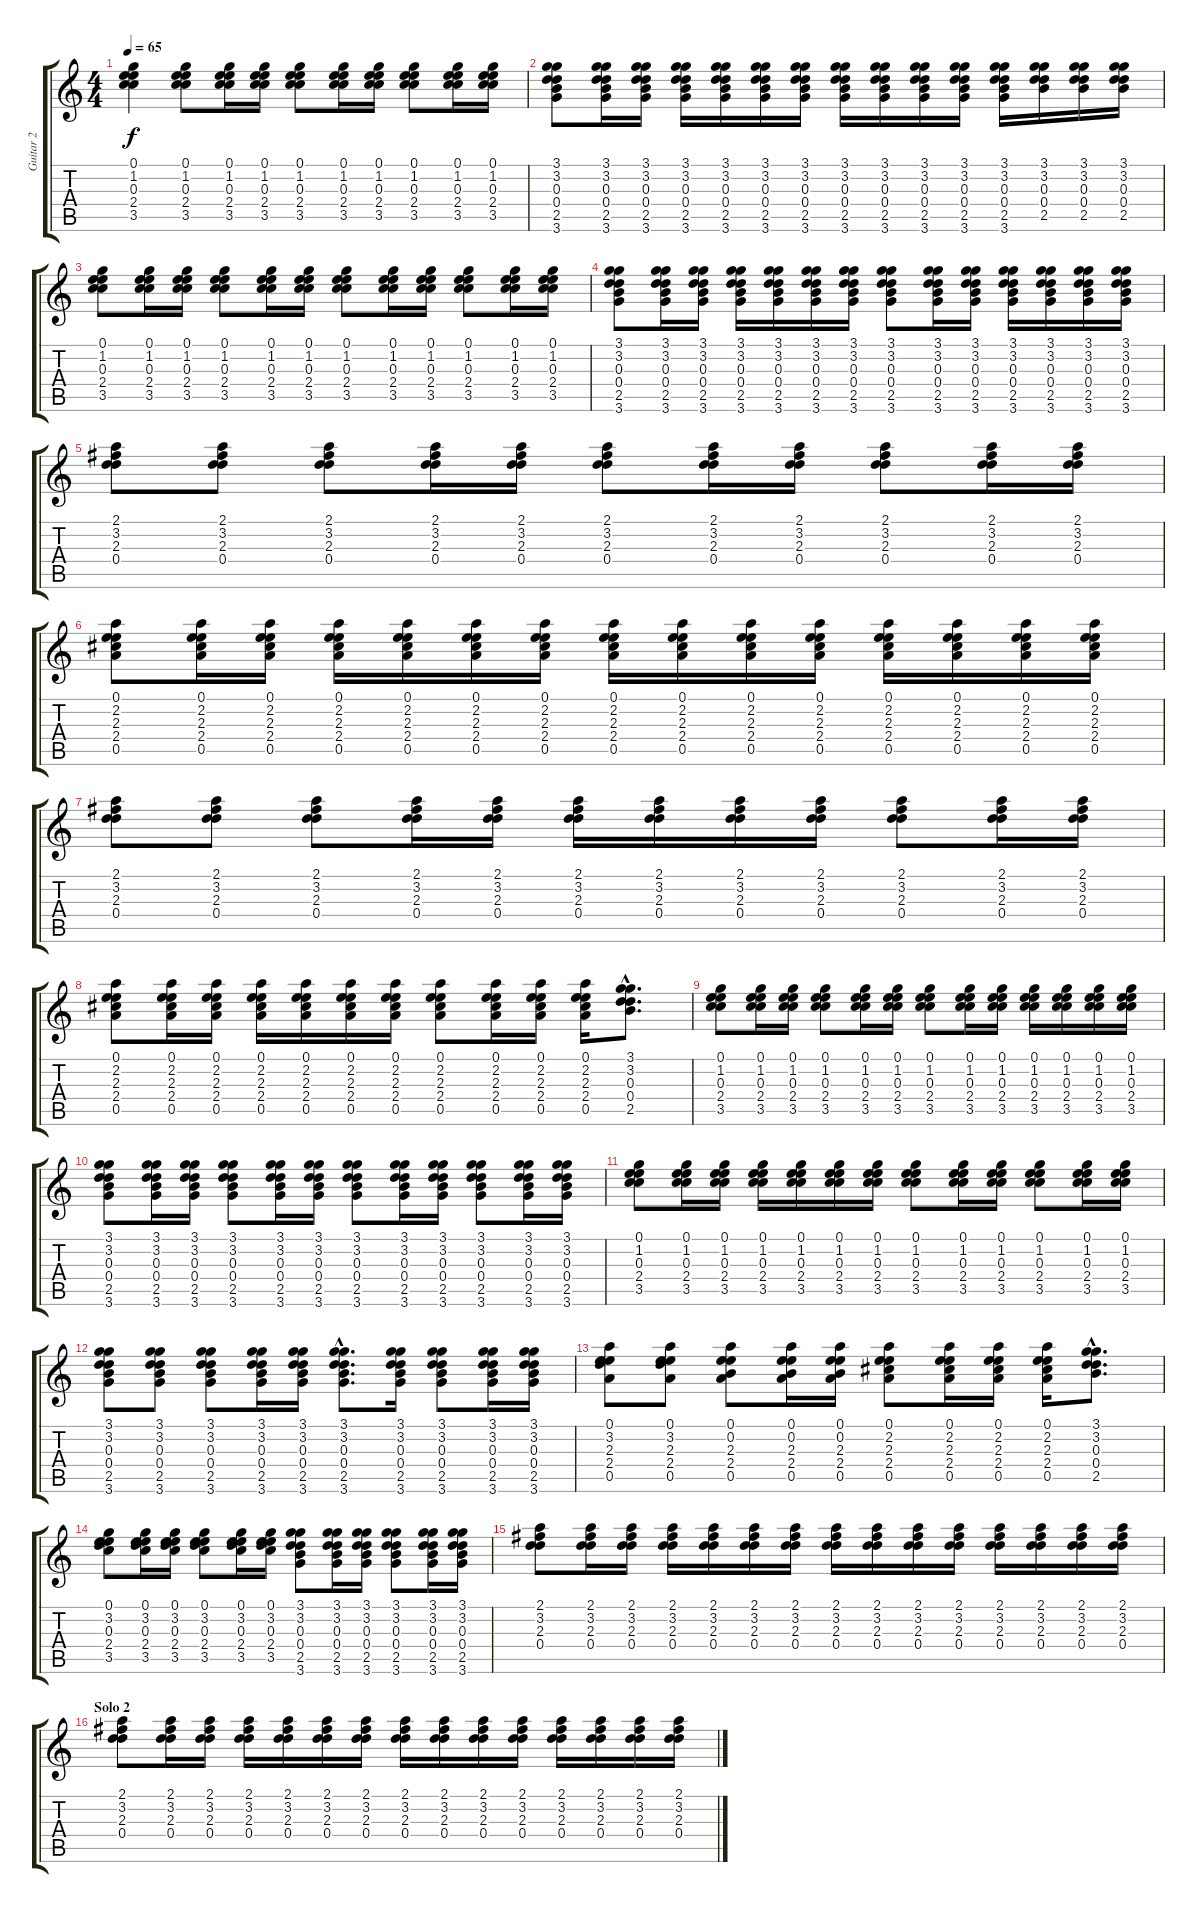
\track ("Guitar 2" "Guitar 2") {instrument acousticguitarsteel}
\staff {score tabs}
\tuning (E4 B3 G4 D4 A3 E3) {hide}
\ts (4 4)
\tempo 65
\clef g2
\ks c
(0.1 1.2 0.3 2.4 3.5).4{dy f} (0.1 1.2 0.3 2.4 3.5).8 (0.1 1.2 0.3 2.4 3.5).16 (0.1 1.2 0.3 2.4 3.5).16 (0.1 1.2 0.3 2.4 3.5).8 (0.1 1.2 0.3 2.4 3.5).16 (0.1 1.2 0.3 2.4 3.5).16 (0.1 1.2 0.3 2.4 3.5).8 (0.1 1.2 0.3 2.4 3.5).16 (0.1 1.2 0.3 2.4 3.5).16 |
(3.1 3.2 0.3 0.4 2.5 3.6).8 (3.1 3.2 0.3 0.4 2.5 3.6).16 (3.1 3.2 0.3 0.4 2.5 3.6).16 (3.1 3.2 0.3 0.4 2.5 3.6).16 (3.1 3.2 0.3 0.4 2.5 3.6).16 (3.1 3.2 0.3 0.4 2.5 3.6).16 (3.1 3.2 0.3 0.4 2.5 3.6).16 (3.1 3.2 0.3 0.4 2.5 3.6).16 (3.1 3.2 0.3 0.4 2.5 3.6).16 (3.1 3.2 0.3 0.4 2.5 3.6).16 (3.1 3.2 0.3 0.4 2.5 3.6).16 (3.1 3.2 0.3 0.4 2.5 3.6).16 (3.1 3.2 0.3 0.4 2.5).16 (3.1 3.2 0.3 0.4 2.5).16 (3.1 3.2 0.3 0.4 2.5).16 |
(0.1 1.2 0.3 2.4 3.5).8 (0.1 1.2 0.3 2.4 3.5).16 (0.1 1.2 0.3 2.4 3.5).16 (0.1 1.2 0.3 2.4 3.5).8 (0.1 1.2 0.3 2.4 3.5).16 (0.1 1.2 0.3 2.4 3.5).16 (0.1 1.2 0.3 2.4 3.5).8 (0.1 1.2 0.3 2.4 3.5).16 (0.1 1.2 0.3 2.4 3.5).16 (0.1 1.2 0.3 2.4 3.5).8 (0.1 1.2 0.3 2.4 3.5).16 (0.1 1.2 0.3 2.4 3.5).16 |
(3.1 3.2 0.3 0.4 2.5 3.6).8 (3.1 3.2 0.3 0.4 2.5 3.6).16 (3.1 3.2 0.3 0.4 2.5 3.6).16 (3.1 3.2 0.3 0.4 2.5 3.6).16 (3.1 3.2 0.3 0.4 2.5 3.6).16 (3.1 3.2 0.3 0.4 2.5 3.6).16 (3.1 3.2 0.3 0.4 2.5 3.6).16 (3.1 3.2 0.3 0.4 2.5 3.6).8 (3.1 3.2 0.3 0.4 2.5 3.6).16 (3.1 3.2 0.3 0.4 2.5 3.6).16 (3.1 3.2 0.3 0.4 2.5 3.6).16 (3.1 3.2 0.3 0.4 2.5 3.6).16 (3.1 3.2 0.3 0.4 2.5 3.6).16 (3.1 3.2 0.3 0.4 2.5 3.6).16 |
(2.1 3.2 2.3 0.4).8 (2.1 3.2 2.3 0.4).8 (2.1 3.2 2.3 0.4).8 (2.1 3.2 2.3 0.4).16 (2.1 3.2 2.3 0.4).16 (2.1 3.2 2.3 0.4).8 (2.1 3.2 2.3 0.4).16 (2.1 3.2 2.3 0.4).16 (2.1 3.2 2.3 0.4).8 (2.1 3.2 2.3 0.4).16 (2.1 3.2 2.3 0.4).16 |
(0.1 2.2 2.3 2.4 0.5).8 (0.1 2.2 2.3 2.4 0.5).16 (0.1 2.2 2.3 2.4 0.5).16 (0.1 2.2 2.3 2.4 0.5).16 (0.1 2.2 2.3 2.4 0.5).16 (0.1 2.2 2.3 2.4 0.5).16 (0.1 2.2 2.3 2.4 0.5).16 (0.1 2.2 2.3 2.4 0.5).16 (0.1 2.2 2.3 2.4 0.5).16 (0.1 2.2 2.3 2.4 0.5).16 (0.1 2.2 2.3 2.4 0.5).16 (0.1 2.2 2.3 2.4 0.5).16 (0.1 2.2 2.3 2.4 0.5).16 (0.1 2.2 2.3 2.4 0.5).16 (0.1 2.2 2.3 2.4 0.5).16 |
(2.1 3.2 2.3 0.4).8 (2.1 3.2 2.3 0.4).8 (2.1 3.2 2.3 0.4).8 (2.1 3.2 2.3 0.4).16 (2.1 3.2 2.3 0.4).16 (2.1 3.2 2.3 0.4).16 (2.1 3.2 2.3 0.4).16 (2.1 3.2 2.3 0.4).16 (2.1 3.2 2.3 0.4).16 (2.1 3.2 2.3 0.4).8 (2.1 3.2 2.3 0.4).16 (2.1 3.2 2.3 0.4).16 |
(0.1 2.2 2.3 2.4 0.5).8 (0.1 2.2 2.3 2.4 0.5).16 (0.1 2.2 2.3 2.4 0.5).16 (0.1 2.2 2.3 2.4 0.5).16 (0.1 2.2 2.3 2.4 0.5).16 (0.1 2.2 2.3 2.4 0.5).16 (0.1 2.2 2.3 2.4 0.5).16 (0.1 2.2 2.3 2.4 0.5).8 (0.1 2.2 2.3 2.4 0.5).16 (0.1 2.2 2.3 2.4 0.5).16 (0.1 2.2 2.3 2.4 0.5).16 (3.1{hac} 3.2{hac} 0.3{hac} 0.4{hac} 2.5{hac}).8{d} |
(0.1 1.2 0.3 2.4 3.5).8 (0.1 1.2 0.3 2.4 3.5).16 (0.1 1.2 0.3 2.4 3.5).16 (0.1 1.2 0.3 2.4 3.5).8 (0.1 1.2 0.3 2.4 3.5).16 (0.1 1.2 0.3 2.4 3.5).16 (0.1 1.2 0.3 2.4 3.5).8 (0.1 1.2 0.3 2.4 3.5).16 (0.1 1.2 0.3 2.4 3.5).16 (0.1 1.2 0.3 2.4 3.5).16 (0.1 1.2 0.3 2.4 3.5).16 (0.1 1.2 0.3 2.4 3.5).16 (0.1 1.2 0.3 2.4 3.5).16 |
(3.1 3.2 0.3 0.4 2.5 3.6).8 (3.1 3.2 0.3 0.4 2.5 3.6).16 (3.1 3.2 0.3 0.4 2.5 3.6).16 (3.1 3.2 0.3 0.4 2.5 3.6).8 (3.1 3.2 0.3 0.4 2.5 3.6).16 (3.1 3.2 0.3 0.4 2.5 3.6).16 (3.1 3.2 0.3 0.4 2.5 3.6).8 (3.1 3.2 0.3 0.4 2.5 3.6).16 (3.1 3.2 0.3 0.4 2.5 3.6).16 (3.1 3.2 0.3 0.4 2.5 3.6).8 (3.1 3.2 0.3 0.4 2.5 3.6).16 (3.1 3.2 0.3 0.4 2.5 3.6).16 |
(0.1 1.2 0.3 2.4 3.5).8 (0.1 1.2 0.3 2.4 3.5).16 (0.1 1.2 0.3 2.4 3.5).16 (0.1 1.2 0.3 2.4 3.5).16 (0.1 1.2 0.3 2.4 3.5).16 (0.1 1.2 0.3 2.4 3.5).16 (0.1 1.2 0.3 2.4 3.5).16 (0.1 1.2 0.3 2.4 3.5).8 (0.1 1.2 0.3 2.4 3.5).16 (0.1 1.2 0.3 2.4 3.5).16 (0.1 1.2 0.3 2.4 3.5).8 (0.1 1.2 0.3 2.4 3.5).16 (0.1 1.2 0.3 2.4 3.5).16 |
(3.1 3.2 0.3 0.4 2.5 3.6).8 (3.1 3.2 0.3 0.4 2.5 3.6).8 (3.1 3.2 0.3 0.4 2.5 3.6).8 (3.1 3.2 0.3 0.4 2.5 3.6).16 (3.1 3.2 0.3 0.4 2.5 3.6).16 (3.1{hac} 3.2{hac} 0.3{hac} 0.4{hac} 2.5{hac} 3.6{hac}).8{d} (3.1 3.2 0.3 0.4 2.5 3.6).16 (3.1 3.2 0.3 0.4 2.5 3.6).8 (3.1 3.2 0.3 0.4 2.5 3.6).16 (3.1 3.2 0.3 0.4 2.5 3.6).16 |
(0.1 3.2 2.3 2.4 0.5).8 (0.1 3.2 2.3 2.4 0.5).8 (0.1 0.2 2.3 2.4 0.5).8 (0.1 0.2 2.3 2.4 0.5).16 (0.1 0.2 2.3 2.4 0.5).16 (0.1 2.2 2.3 2.4 0.5).8 (0.1 2.2 2.3 2.4 0.5).16 (0.1 2.2 2.3 2.4 0.5).16 (0.1 2.2 2.3 2.4 0.5).16 (3.1{hac} 3.2{hac} 0.3{hac} 0.4{hac} 2.5{hac}).8{d} |
(0.1 3.2 0.3 2.4 3.5).8 (0.1 3.2 0.3 2.4 3.5).16 (0.1 3.2 0.3 2.4 3.5).16 (0.1 3.2 0.3 2.4 3.5).8 (0.1 3.2 0.3 2.4 3.5).16 (0.1 3.2 0.3 2.4 3.5).16 (3.1 3.2 0.3 0.4 2.5 3.6).8 (3.1 3.2 0.3 0.4 2.5 3.6).16 (3.1 3.2 0.3 0.4 2.5 3.6).16 (3.1 3.2 0.3 0.4 2.5 3.6).8 (3.1 3.2 0.3 0.4 2.5 3.6).16 (3.1 3.2 0.3 0.4 2.5 3.6).16 |
(2.1 3.2 2.3 0.4).8 (2.1 3.2 2.3 0.4).16 (2.1 3.2 2.3 0.4).16 (2.1 3.2 2.3 0.4).16 (2.1 3.2 2.3 0.4).16 (2.1 3.2 2.3 0.4).16 (2.1 3.2 2.3 0.4).16 (2.1 3.2 2.3 0.4).16 (2.1 3.2 2.3 0.4).16 (2.1 3.2 2.3 0.4).16 (2.1 3.2 2.3 0.4).16 (2.1 3.2 2.3 0.4).16 (2.1 3.2 2.3 0.4).16 (2.1 3.2 2.3 0.4).16 (2.1 3.2 2.3 0.4).16 |
\section ("" "Solo 2")
(2.1 3.2 2.3 0.4).8 (2.1 3.2 2.3 0.4).16 (2.1 3.2 2.3 0.4).16 (2.1 3.2 2.3 0.4).16 (2.1 3.2 2.3 0.4).16 (2.1 3.2 2.3 0.4).16 (2.1 3.2 2.3 0.4).16 (2.1 3.2 2.3 0.4).16 (2.1 3.2 2.3 0.4).16 (2.1 3.2 2.3 0.4).16 (2.1 3.2 2.3 0.4).16 (2.1 3.2 2.3 0.4).16 (2.1 3.2 2.3 0.4).16 (2.1 3.2 2.3 0.4).16 (2.1 3.2 2.3 0.4).16
